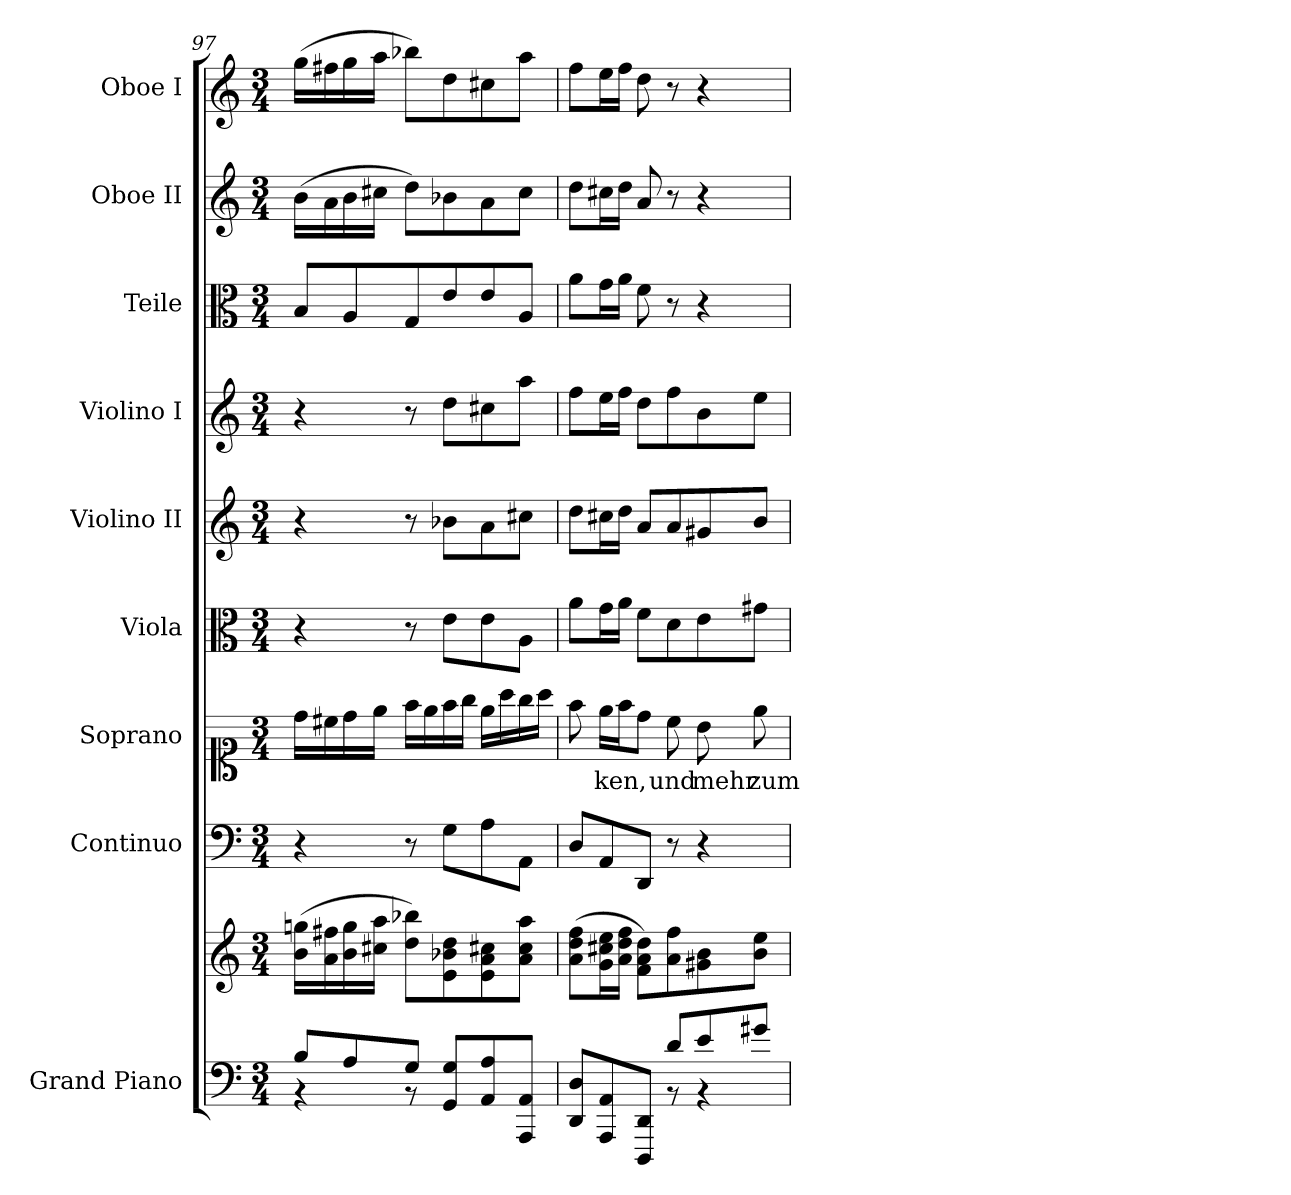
**kern	**kern	**kern	**kern	**text	**kern	**kern	**kern	**kern	**kern	**kern
*part9	*part9	*part8	*part7	*part7	*part6	*part5	*part4	*part3	*part2	*part1
*staff10	*staff9	*staff8	*staff7	*staff7	*staff6	*staff5	*staff4	*staff3	*staff2	*staff1
*I"Grand Piano	*	*I"Continuo	*I"Soprano	*	*I"Viola	*I"Violino II	*I"Violino I	*I"Teile	*I"Oboe II	*I"Oboe I
*I'Pno	*	*	*	*	*	*	*	*	*I'Ob	*I'Ob
*clefF4	*clefG2	*clefF4	*clefC1	*	*clefC3	*clefG2	*clefG2	*clefC3	*clefG2	*clefG2
*k[]	*k[]	*k[]	*k[]	*	*k[]	*k[]	*k[]	*k[]	*k[]	*k[]
*M3/4	*M3/4	*M3/4	*M3/4	*	*M3/4	*M3/4	*M3/4	*M3/4	*M3/4	*M3/4
=97	=97	=97	=97	=97	=97	=97	=97	=97	=97	=97
*^	*	*	*	*	*	*	*	*	*	*
8B/L	4r	(>16b\ 16ggn\LL	4r	16dd\LL	.	4r	4r	4r	8B/L	(>16b\LL	(>16gg\LL
.	.	16a\ 16ff#X\	.	16cc#X\	.	.	.	.	.	16a\	16ff#X\
8A/	.	16b\ 16gg\	.	16dd\	.	.	.	.	8A/	16b\	16gg\
.	.	16cc#X\ 16aa\JJ	.	16ee\JJ	.	.	.	.	.	16cc#X\JJ	16aa\JJ
8G/J	8r	8dd\ 8bb-X\L)	8r	16ff\LL	.	8r	8r	8r	8G/	8dd\L)	8bb-X\L)
.	.	.	.	16ee\	.	.	.	.	.	.	.
8GG/ 8G/L	4.ryy	8e\ 8b-X\ 8dd\	8G\L	16ff\	.	8e\L	8b-X\L	8dd\L	8e/	8b-X\	8dd\
.	.	.	.	16gg\JJ	.	.	.	.	.	.	.
8AA/ 8A/	.	8e\ 8a\ 8cc#X\	8A\	16ee\LL	.	8e\	8a\	8cc#X\	8e/	8a\	8cc#X\
.	.	.	.	16aa\	.	.	.	.	.	.	.
8AAA/ 8AA/J	.	8a\ 8cc#\ 8aa\J	8AA\J	16gg\	.	8A\J	8cc#X\J	8aa\J	8A/J	8cc#\J	8aa\J
.	.	.	.	16aa\JJ	.	.	.	.	.	.	.
=98	=98	=98	=98	=98	=98	=98	=98	=98	=98	=98	=98
8DD/ 8D/L	4.ryy	(>8a\ 8dd\ 8ff\L	8D/L	8ff\	.	8a\L	8dd\L	8ff\L	8a\L	8dd\L	8ff\L
!	!	!	!	!	!LO:LY:b	!	!	!	!	!	!
8AAA/ 8AA/	.	16g\ 16cc#X\ 16ee\L	8AA/	16ee\LL	ken,	16g\L	16cc#X\L	16ee\L	16g\L	16cc#X\L	16ee\L
.	.	16a\ 16dd\ 16ff\JJ	.	16ff\J	.	16a\JJ	16dd\JJ	16ff\JJ	16a\JJ	16dd\JJ	16ff\JJ
8DDD/ 8DD/J	.	8f\ 8a\ 8dd\L)	8DD/J	8dd\J	.	8f\L	8a/L	8dd\L	8f\	8a/	8dd\
!	!	!	!	!	!LO:LY:b	!	!	!	!	!	!
8d/L	8r	8a\ 8ff\	8r	8cc\	und	8d\	8a/	8ff\	8r	8r	8r
!	!	!	!	!	!LO:LY:b	!	!	!	!	!	!
8e/	4r	8g#X\ 8b\	4r	8b\	mehr	8e\	8g#X/	8b\	4r	4r	4r
!	!	!	!	!	!LO:LY:b	!	!	!	!	!	!
8g#X/J	.	8b\ 8ee\J	.	8ee\	zum	8g#X\J	8b/J	8ee\J	.	.	.
*v	*v	*	*	*	*	*	*	*	*	*	*
=	=	=	=	=	=	=	=	=	=	=
*-	*-	*-	*-	*-	*-	*-	*-	*-	*-	*-
